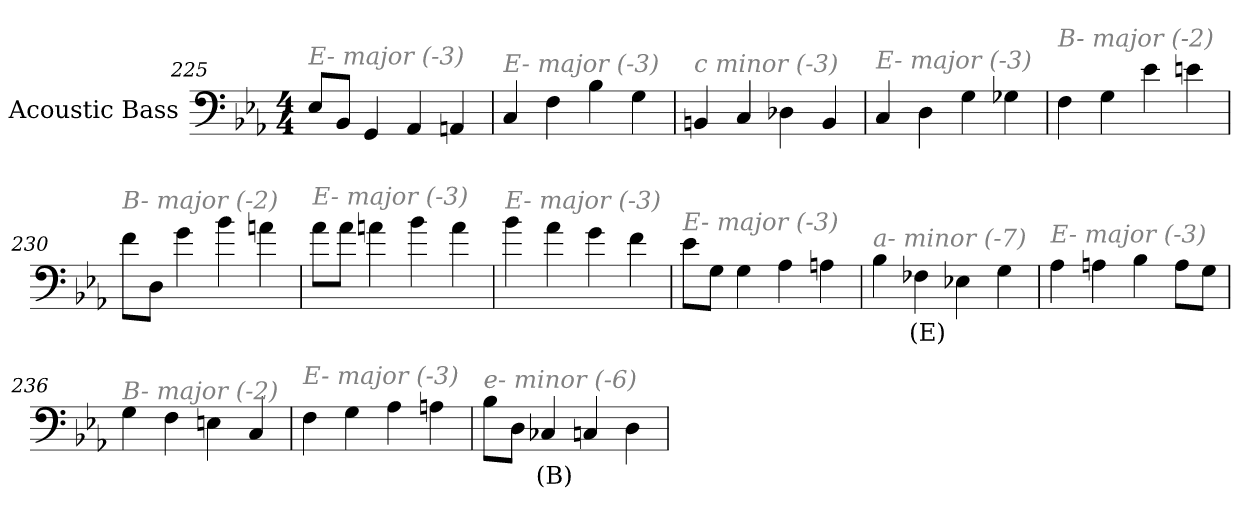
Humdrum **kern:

**kern	**text
*part1	*part1
*staff1	*staff1
*I"Acoustic Bass	*
*clefF4	*
*ITrd7c12	*
*k[b-e-a-]	*
*E-:	*
*M4/4	*
=225	=225
!LO:TX:i:color=#808080:t=E- major (-3)	!
8EE-L	.
8BBB-J	.
4GGG	.
4AAA-	.
4AAAn	.
=226	=226
!LO:TX:i:color=#808080:t=E- major (-3)	!
4CC	.
4FF	.
4BB-	.
4GG	.
=227	=227
!LO:TX:i:color=#808080:t=c minor (-3)	!
4BBBn	.
4CC	.
4DD-X	.
4BBB	.
=228	=228
!LO:TX:i:color=#808080:t=E- major (-3)	!
4CC	.
4DD	.
4GG	.
4GG-X	.
=229	=229
!LO:TX:i:color=#808080:t=B- major (-2)	!
4FF	.
4GG	.
4E-	.
4En	.
=230	=230
!LO:TX:i:color=#808080:t=B- major (-2)	!
8FL	.
8DDJ	.
4G	.
4B-	.
4An	.
=231	=231
!LO:TX:i:color=#808080:t=E- major (-3)	!
8A-L	.
8A-J	.
4An	.
4B-	.
4A	.
=232	=232
!LO:TX:i:color=#808080:t=E- major (-3)	!
4B-	.
4A-	.
4G	.
4F	.
=233	=233
!LO:TX:i:color=#808080:t=E- major (-3)	!
8E-L	.
8GGJ	.
4GG	.
4AA-	.
4AAn	.
=234	=234
!LO:TX:i:color=#808080:t=a- minor (-7)	!
4BB-	.
4FF-Xi	(E)
4EE-X	.
4GG	.
=235	=235
!LO:TX:i:color=#808080:t=E- major (-3)	!
4AA-	.
4AAn	.
4BB-	.
8AAL	.
8GGJ	.
=236	=236
!LO:TX:i:color=#808080:t=B- major (-2)	!
4GG	.
4FF	.
4EEn	.
4CC	.
=237	=237
!LO:TX:i:color=#808080:t=E- major (-3)	!
4FF	.
4GG	.
4AA-	.
4AAn	.
=238	=238
!LO:TX:i:color=#808080:t=e- minor (-6)	!
8BB-L	.
8DDJ	.
4CC-Xi	(B)
4CC	.
4DD	.
=	=
*-	*-
